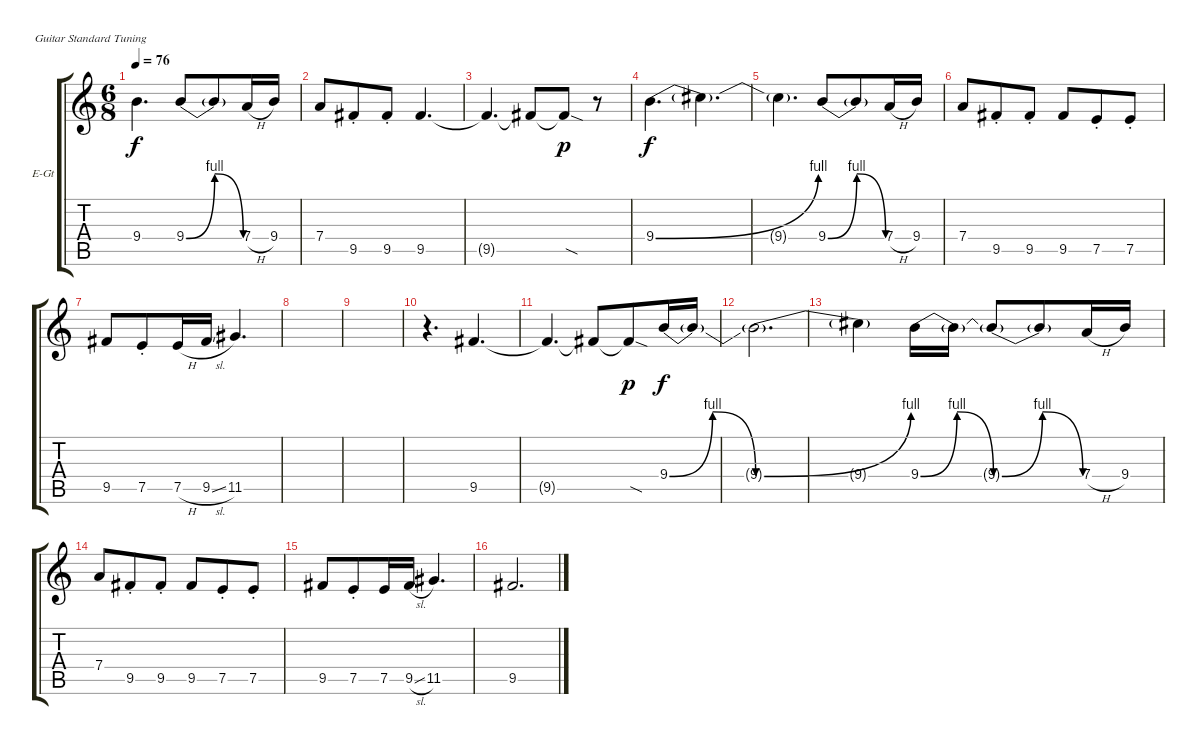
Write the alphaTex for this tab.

\defaultSystemsLayout 4
\bracketExtendMode groupsimilarinstruments
\firstSystemTrackNameOrientation horizontal
\otherSystemsTrackNameOrientation horizontal
\track ("James Hetfield (Dist.Gtr.1)" "E-Gt") {instrument distortionguitar}
\staff {score tabs}
\tuning (E4 B3 G3 D3 A2 E2)
\ts (6 8)
\tempo 76
\clef g2
\ks c
9.4{t}.4{d dy f} 9.4{be (bendrelease 0 0 11.4 4 33.6 4 44.4 0)}.8 9.4{t}.8 7.4{h}.16 9.4.16 |
7.4.8 9.5{st}.8 9.5{st}.8 9.5.4{d} |
9.5{t}.4{d} 9.5{t}.8 9.5{sod t}.8{dy p} r.8 |
9.4{be (bend 0 0 27 4)}.4{d dy f} 9.4{t}.4{d} |
9.4{t}.4{d} 9.4{be (bendrelease 0 0 11.4 4 33.6 4 44.4 0)}.8 9.4{t}.8 7.4{h}.16 9.4.16 |
7.4.8 9.5{st}.8 9.5{st}.8 9.5.8 7.5{st}.8 7.5{st}.8 |
9.5.8 7.5{st}.8 7.5{h}.16 9.5{sl}.16 11.5.4{d} |
|
|
r.4{d} 9.5.4{d} |
9.5{t}.4{d} 9.5{t}.8 9.5{sod t}.8{dy p} 9.4{be (bendrelease 0 0 12 4 28.2 4 39 0)}.16{dy f} 9.4{t}.16 |
9.4{be (bend 0 0 6.6 4) t}.2{d} |
9.4{t}.4 9.4{be (bendrelease 0 0 10.799999999999999 4 29.4 4 39 0)}.16 9.4{t}.16 9.4{be (bendrelease 0 0 12 4 31.2 4 40.199999999999996 0) t}.8 9.4{t}.8 7.4{h}.16 9.4.16 |
7.4.8 9.5{st}.8 9.5{st}.8 9.5.8 7.5{st}.8 7.5{st}.8 |
9.5.8 7.5{st}.8 7.5.16 9.5{sl}.16 11.5.4{d} |
9.5.2{d}
